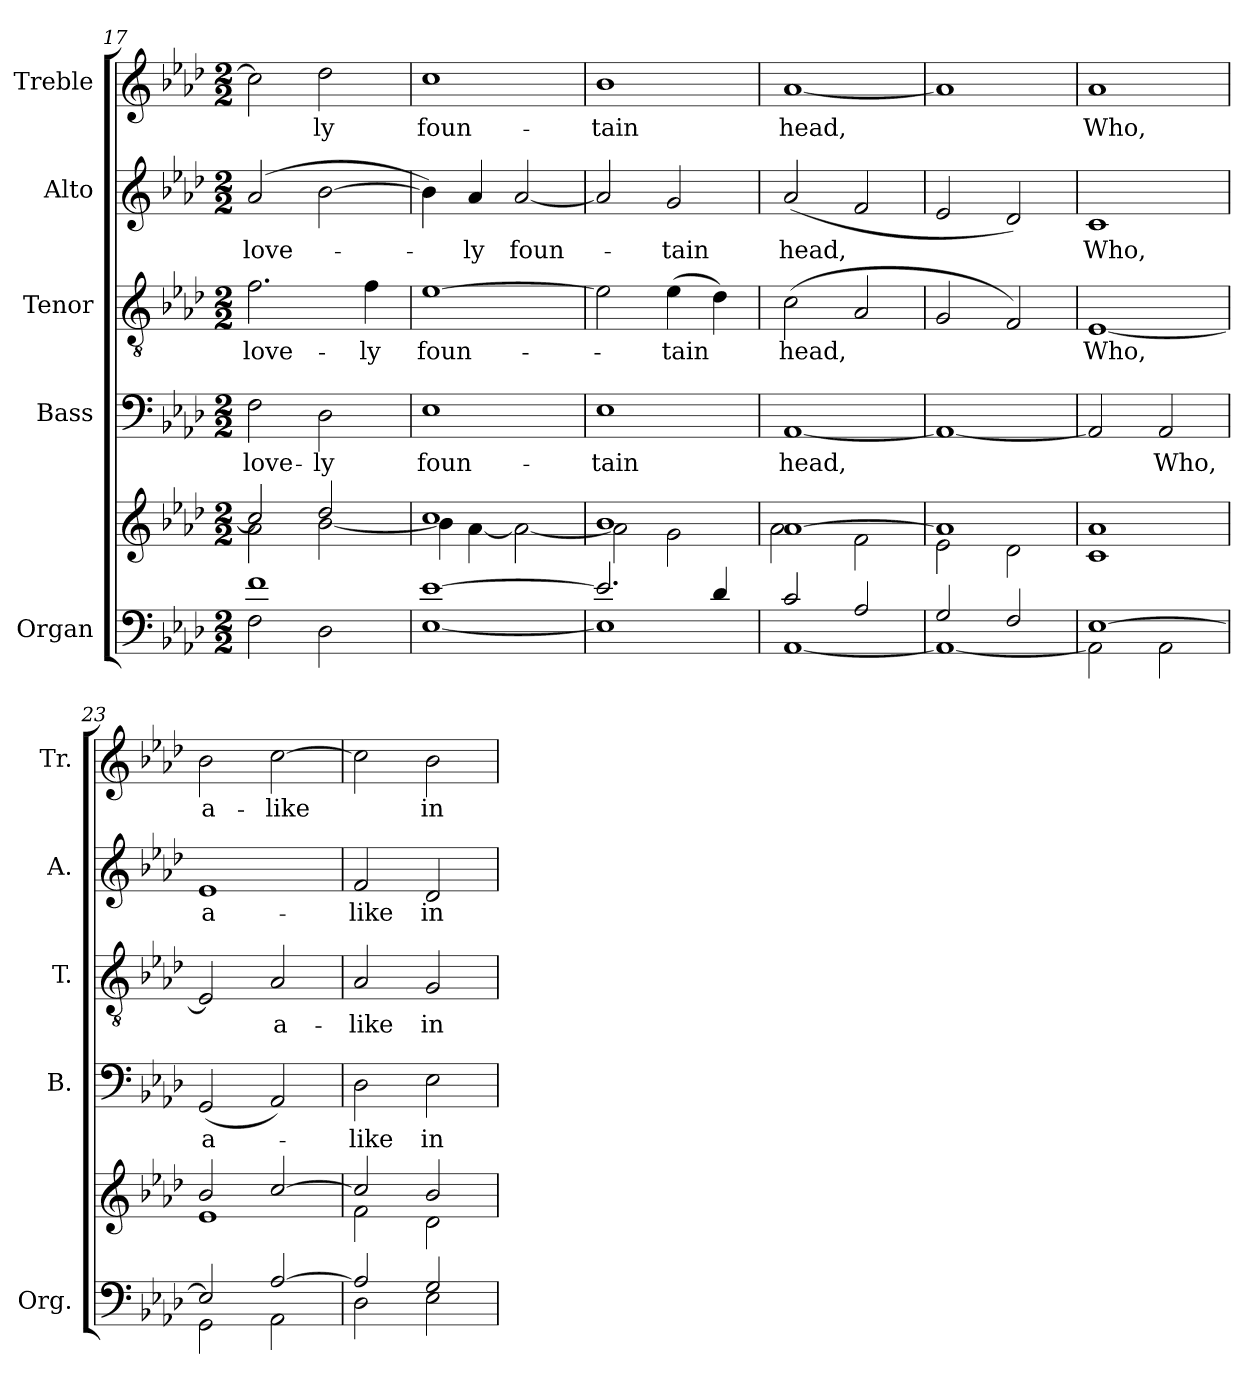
**kern	**kern	**kern	**text	**kern	**text	**kern	**text	**kern	**text
*part5	*part5	*part4	*part4	*part3	*part3	*part2	*part2	*part1	*part1
*staff6	*staff5	*staff4	*staff4	*staff3	*staff3	*staff2	*staff2	*staff1	*staff1
*I"Organ	*	*I"Bass	*	*I"Tenor	*	*I"Alto	*	*I"Treble	*
*I'Org.	*	*I'B.	*	*I'T.	*	*I'A.	*	*I'Tr.	*
*clefF4	*clefG2	*clefF4	*	*clefGv2	*	*clefG2	*	*clefG2	*
*	*	*	*	*ITrd7c12	*	*	*	*	*
*k[b-e-a-d-]	*k[b-e-a-d-]	*k[b-e-a-d-]	*	*k[b-e-a-d-]	*	*k[b-e-a-d-]	*	*k[b-e-a-d-]	*
*A-:	*A-:	*A-:	*	*A-:	*	*A-:	*	*A-:	*
*M2/2	*M2/2	*M2/2	*	*M2/2	*	*M2/2	*	*M2/2	*
=17	=17	=17	=17	=17	=17	=17	=17	=17	=17
*^	*^	*	*	*	*	*	*	*	*
!	!	!	!	!	!LO:LY:b:color=#000000	!	!	!	!	!	!
!	!	!	!	!	!	!	!LO:LY:b:color=#000000	!	!	!	!
!	!	!	!	!	!	!	!	!	!LO:LY:b:color=#000000	!	!
1fi	2Fi\	2cci/]	2a-i\	2Fi\	love-	2.Fi\	love-	(2a-i/	love-	2cci\]	.
!	!	!	!	!	!LO:LY:b:color=#000000	!	!	!	!	!	!
!	!	!	!	!	!	!	!	!	!	!	!LO:LY:b:color=#000000
.	2D-i\	2dd-i/	[2b-i\	2D-i\	-ly	.	.	[2b-i\	.	2dd-i\	-ly
!	!	!	!	!	!	!	!LO:LY:b:color=#000000	!	!	!	!
.	.	.	.	.	.	4Fi\	-ly	.	.	.	.
=18	=18	=18	=18	=18	=18	=18	=18	=18	=18	=18	=18
!	!	!	!	!	!LO:LY:b:color=#000000	!	!	!	!	!	!
!	!	!	!	!	!	!	!LO:LY:b:color=#000000	!	!	!	!
!	!	!	!	!	!	!	!	!	!	!	!LO:LY:b:color=#000000
[1e-i	[1E-i	1cci	4b-i\]	1E-i	foun-	[1E-i	foun-	4b-i\])	.	1cci	foun-
!	!	!	!	!	!	!	!	!	!LO:LY:b:color=#000000	!	!
.	.	.	[4a-i\	.	.	.	.	4a-i/	-ly	.	.
!	!	!	!	!	!	!	!	!	!LO:LY:b:color=#000000	!	!
.	.	.	2a-i\_	.	.	.	.	[2a-i/	foun-	.	.
=19	=19	=19	=19	=19	=19	=19	=19	=19	=19	=19	=19
!	!	!	!	!	!LO:LY:b:color=#000000	!	!	!	!	!	!
!	!	!	!	!	!	!	!	!	!	!	!LO:LY:b:color=#000000
2.e-i/]	1E-i]	1b-i	2a-i\]	1E-i	-tain	2E-i\]	.	2a-i/]	.	1b-i	-tain
!	!	!	!	!	!	!	!LO:LY:b:color=#000000	!	!	!	!
!	!	!	!	!	!	!	!	!	!LO:LY:b:color=#000000	!	!
.	.	.	2gi\	.	.	(4E-i\	-tain	2gi/	-tain	.	.
4d-i/	.	.	.	.	.	4D-i\)	.	.	.	.	.
=20	=20	=20	=20	=20	=20	=20	=20	=20	=20	=20	=20
!	!	!	!	!	!LO:LY:b:color=#000000	!	!	!	!	!	!
!	!	!	!	!	!	!	!LO:LY:b:color=#000000	!	!	!	!
!	!	!	!	!	!	!	!	!	!LO:LY:b:color=#000000	!	!
!	!	!	!	!	!	!	!	!	!	!	!LO:LY:b:color=#000000
2ci/	[1AA-i	[1a-i	2a-i\	[1AA-i	head,	(2Ci\	head,	(2a-i/	head,	[1a-i	head,
2A-i/	.	.	2fi\	.	.	2AA-i/	.	2fi/	.	.	.
=21	=21	=21	=21	=21	=21	=21	=21	=21	=21	=21	=21
2Gi/	1AA-i_	1a-i]	2e-i\	1AA-i_	.	2GGi/	.	2e-i/	.	1a-i]	.
2Fi/	.	.	2d-i\	.	.	2FFi/)	.	2d-i/)	.	.	.
=22	=22	=22	=22	=22	=22	=22	=22	=22	=22	=22	=22
!	!	!	!	!	!	!	!LO:LY:b:color=#000000	!	!	!	!
!	!	!	!	!	!	!	!	!	!LO:LY:b:color=#000000	!	!
!	!	!	!	!	!	!	!	!	!	!	!LO:LY:b:color=#000000
[1E-i	2AA-i\]	1a-i	1ci	2AA-i/]	.	[1EE-i	Who,	1ci	Who,	1a-i	Who,
!	!	!	!	!	!LO:LY:b:color=#000000	!	!	!	!	!	!
.	2AA-i\	.	.	2AA-i/	Who,	.	.	.	.	.	.
=23	=23	=23	=23	=23	=23	=23	=23	=23	=23	=23	=23
!	!	!	!	!	!LO:LY:b:color=#000000	!	!	!	!	!	!
!	!	!	!	!	!	!	!	!	!LO:LY:b:color=#000000	!	!
!	!	!	!	!	!	!	!	!	!	!	!LO:LY:b:color=#000000
2E-i/]	2GGi\	2b-i/	1e-i	(2GGi/	a-	2EE-i/]	.	1e-i	a-	2b-i\	a-
!	!	!	!	!	!	!	!LO:LY:b:color=#000000	!	!	!	!
!	!	!	!	!	!	!	!	!	!	!	!LO:LY:b:color=#000000
[2A-i/	2AA-i\	[2cci/	.	2AA-i/)	.	2AA-i/	a-	.	.	[2cci\	-like
!!LO:LB:g=z
=24	=24	=24	=24	=24	=24	=24	=24	=24	=24	=24	=24
!	!	!	!	!	!LO:LY:b:color=#000000	!	!	!	!	!	!
!	!	!	!	!	!	!	!LO:LY:b:color=#000000	!	!	!	!
!	!	!	!	!	!	!	!	!	!LO:LY:b:color=#000000	!	!
2A-i/]	2D-i\	2cci/]	2fi\	2D-i\	-like	2AA-i/	-like	2fi/	-like	2cci\]	.
!	!	!	!	!	!LO:LY:b:color=#000000	!	!	!	!	!	!
!	!	!	!	!	!	!	!LO:LY:b:color=#000000	!	!	!	!
!	!	!	!	!	!	!	!	!	!LO:LY:b:color=#000000	!	!
!	!	!	!	!	!	!	!	!	!	!	!LO:LY:b:color=#000000
2Gi/	2E-i\	2b-i/	2d-i\	2E-i\	in	2GGi/	in	2d-i/	in	2b-i\	in
*v	*v	*	*	*	*	*	*	*	*	*	*
*	*v	*v	*	*	*	*	*	*	*	*
=	=	=	=	=	=	=	=	=	=
*-	*-	*-	*-	*-	*-	*-	*-	*-	*-
